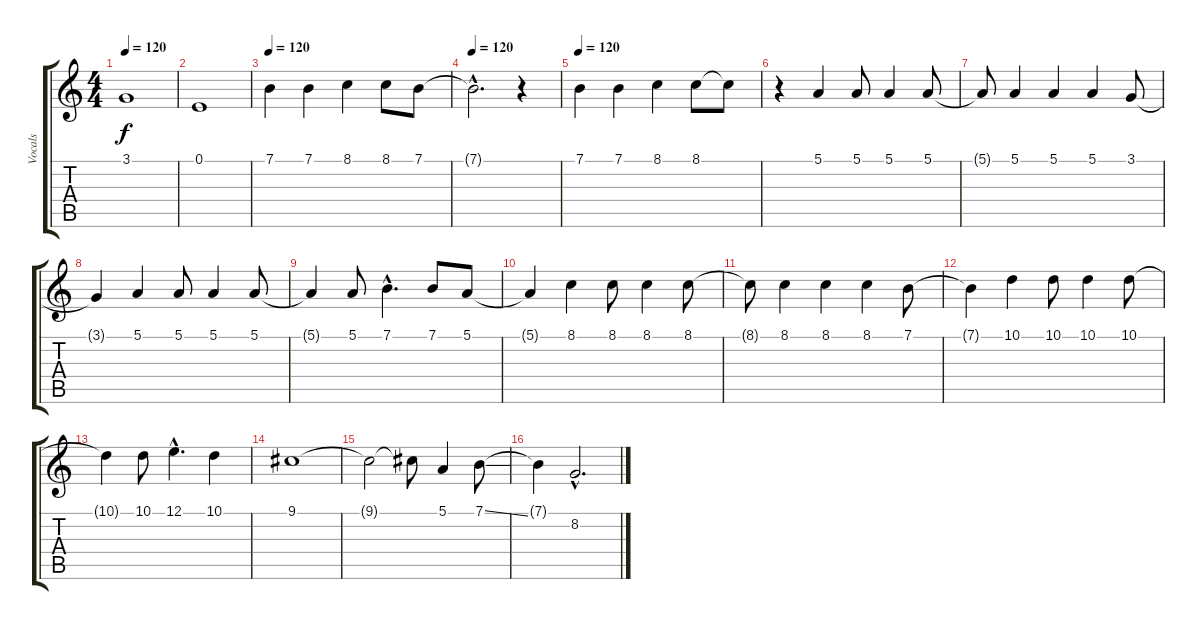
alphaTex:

\track ("Vocals" "Vocals") {instrument trumpet}
\staff {score tabs}
\tuning (E4 B3 G3 D3 A2 E2) {hide}
\ts (4 4)
\tempo 120
\clef g2
\ks c
3.1.1{dy f} |
0.1.1 |
\tempo 120
7.1.4 7.1.4 8.1.4 8.1.8 7.1.8 |
\tempo 120
7.1{hac t}.2{d} r.4 |
\tempo 120
7.1.4 7.1.4 8.1.4 8.1.8 8.1{t}.8 |
r.4 5.1.4 5.1.8 5.1.4 5.1.8 |
5.1{t}.8 5.1.4 5.1.4 5.1.4 3.1.8 |
3.1{t}.4 5.1.4 5.1.8 5.1.4 5.1.8 |
5.1{t}.4 5.1.8 7.1{hac}.4{d} 7.1.8 5.1.8 |
5.1{t}.4 8.1.4 8.1.8 8.1.4 8.1.8 |
8.1{t}.8 8.1.4 8.1.4 8.1.4 7.1.8 |
7.1{t}.4 10.1.4 10.1.8 10.1.4 10.1.8 |
10.1{t}.4 10.1.8 12.1{hac}.4{d} 10.1.4 |
9.1.1 |
9.1{t}.2 9.1{t}.8 5.1.4 7.1{ss}.8 |
7.1{t}.4 8.2{hac}.2{d}
